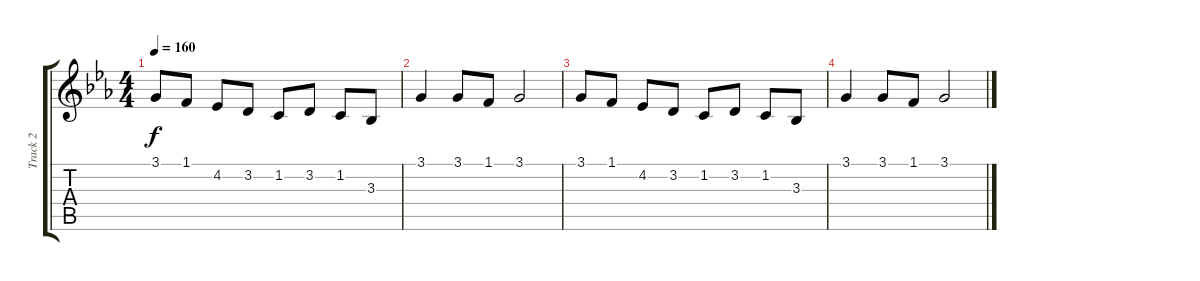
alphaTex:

\track ("Track 2" "Track 2") {instrument bagpipe}
\staff {score tabs}
\tuning (E4 B3 G3 D3 A2 E2) {hide}
\ts (4 4)
\tempo 160
\clef g2
\ks eb
3.1.8{dy f} 1.1.8 4.2.8 3.2.8 1.2.8 3.2.8 1.2.8 3.3.8 |
3.1.4 3.1.8 1.1.8 3.1.2 |
3.1.8 1.1.8 4.2.8 3.2.8 1.2.8 3.2.8 1.2.8 3.3.8 |
3.1.4 3.1.8 1.1.8 3.1.2
